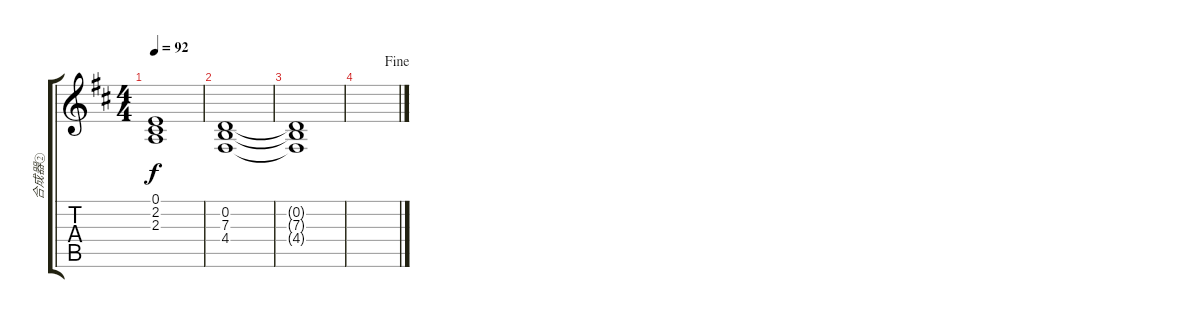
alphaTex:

\track ("合成器②" "合成器②") {instrument synthstrings2}
\staff {score tabs}
\tuning (E4 B3 G3 D3 A2 E2) {hide}
\ts (4 4)
\tempo 92
\clef g2
\ks d
(0.1 2.2 2.3).1{dy f} |
(0.2 7.3 4.4).1 |
(0.2{t} 7.3{t} 4.4{t}).1 |
\jump fine
